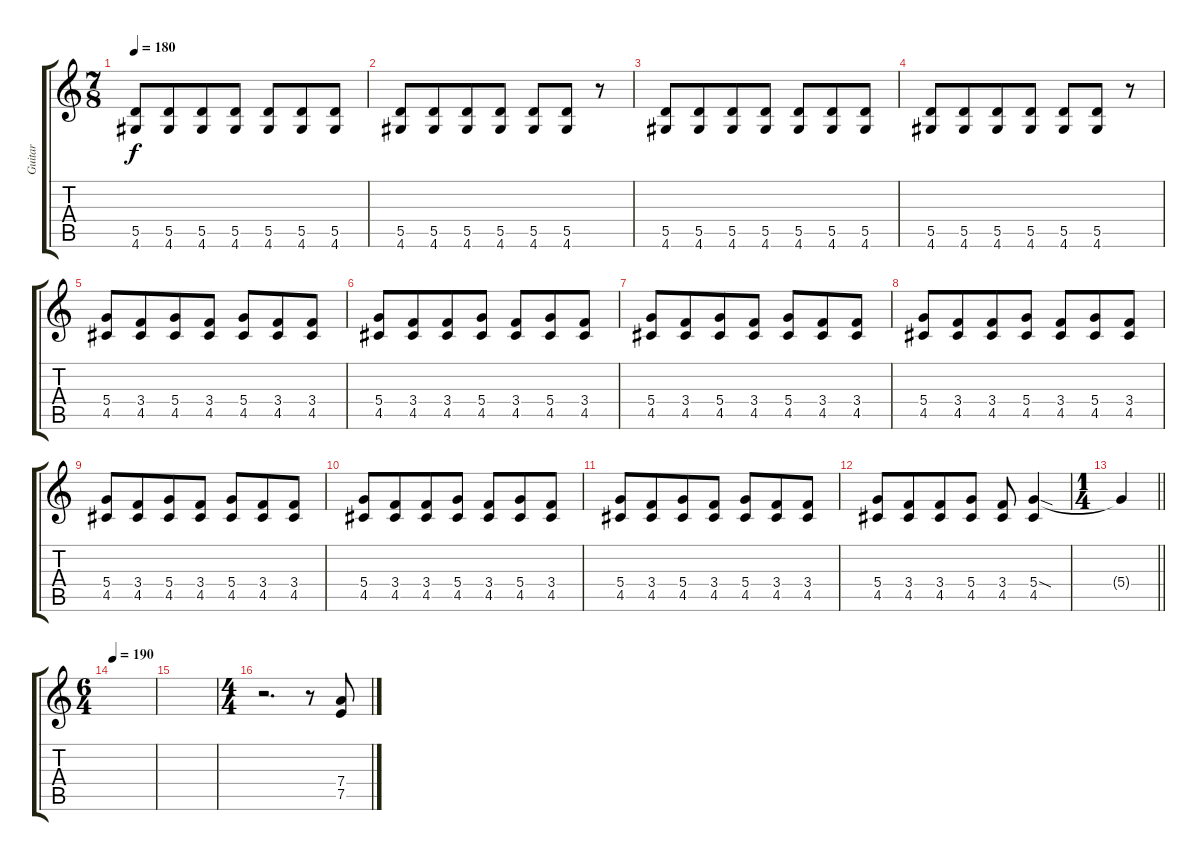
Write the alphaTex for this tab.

\track ("Guitar" "Guitar") {instrument overdrivenguitar}
\staff {score tabs}
\tuning (E4 B3 G3 D3 A2 E2) {hide}
\ts (7 8)
\tempo 180
\clef g2
\ks c
(5.5 4.6).8{dy f} (5.5 4.6).8 (5.5 4.6).8 (5.5 4.6).8 (5.5 4.6).8 (5.5 4.6).8 (5.5 4.6).8 |
(5.5 4.6).8 (5.5 4.6).8 (5.5 4.6).8 (5.5 4.6).8 (5.5 4.6).8 (5.5 4.6).8 r.8 |
(5.5 4.6).8 (5.5 4.6).8 (5.5 4.6).8 (5.5 4.6).8 (5.5 4.6).8 (5.5 4.6).8 (5.5 4.6).8 |
(5.5 4.6).8 (5.5 4.6).8 (5.5 4.6).8 (5.5 4.6).8 (5.5 4.6).8 (5.5 4.6).8 r.8 |
(5.4 4.5).8 (3.4 4.5).8 (5.4 4.5).8 (3.4 4.5).8 (5.4 4.5).8 (3.4 4.5).8 (3.4 4.5).8 |
(5.4 4.5).8 (3.4 4.5).8 (3.4 4.5).8 (5.4 4.5).8 (3.4 4.5).8 (5.4 4.5).8 (3.4 4.5).8 |
(5.4 4.5).8 (3.4 4.5).8 (5.4 4.5).8 (3.4 4.5).8 (5.4 4.5).8 (3.4 4.5).8 (3.4 4.5).8 |
(5.4 4.5).8 (3.4 4.5).8 (3.4 4.5).8 (5.4 4.5).8 (3.4 4.5).8 (5.4 4.5).8 (3.4 4.5).8 |
(5.4 4.5).8 (3.4 4.5).8 (5.4 4.5).8 (3.4 4.5).8 (5.4 4.5).8 (3.4 4.5).8 (3.4 4.5).8 |
(5.4 4.5).8 (3.4 4.5).8 (3.4 4.5).8 (5.4 4.5).8 (3.4 4.5).8 (5.4 4.5).8 (3.4 4.5).8 |
(5.4 4.5).8 (3.4 4.5).8 (5.4 4.5).8 (3.4 4.5).8 (5.4 4.5).8 (3.4 4.5).8 (3.4 4.5).8 |
(5.4 4.5).8 (3.4 4.5).8 (3.4 4.5).8 (5.4 4.5).8 (3.4 4.5).8 (5.4{sod} 4.5).4 |
\ts (1 4)
\barLineRight lightlight
5.4{t}.4 |
\ts (6 4)
\tempo 190
|
|
\ts (4 4)
r.2{d} r.8 (7.4 7.5).8
